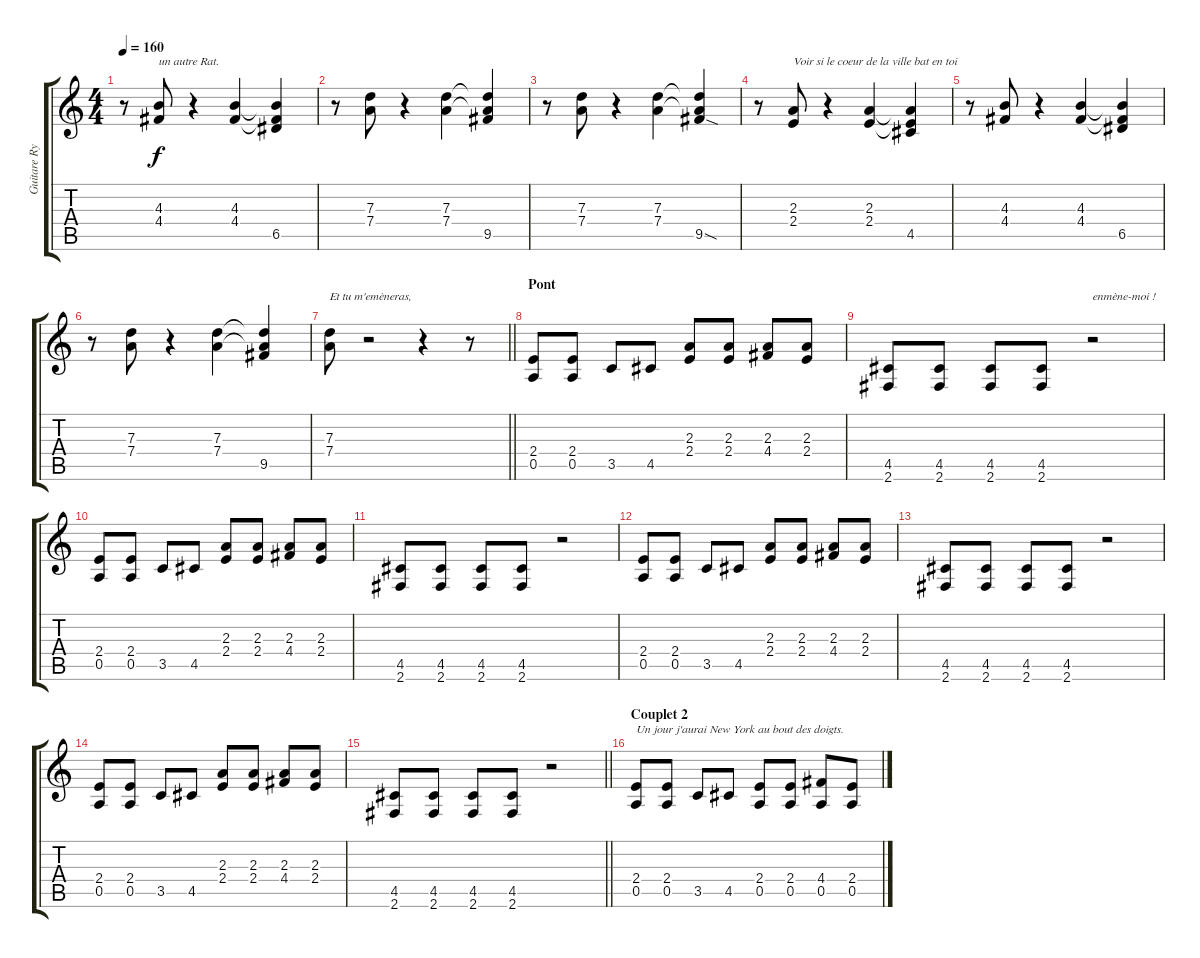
\track ("Guitare Rythme" "Guitare Ry") {instrument electricguitarclean}
\staff {score tabs}
\tuning (E4 B3 G3 D3 A2 E2) {hide}
\ts (4 4)
\tempo 160
\clef g2
\ks c
r.8{dy f} (4.3 4.4).8{txt "un autre Rat."} r.4 (4.3 4.4).4 (4.3{t} 4.4{t} 6.5).4 |
r.8 (7.3 7.4).8 r.4 (7.3 7.4).4 (7.3{t} 7.4{t} 9.5).4 |
r.8 (7.3 7.4).8 r.4 (7.3 7.4).4 (7.3{t} 7.4{t} 9.5{sod}).4 |
r.8 (2.3 2.4).8{txt "Voir si le coeur de la ville bat en toi"} r.4 (2.3 2.4).4 (2.3{t} 2.4{t} 4.5).4 |
r.8 (4.3 4.4).8 r.4 (4.3 4.4).4 (4.3{t} 4.4{t} 6.5).4 |
r.8 (7.3 7.4).8 r.4 (7.3 7.4).4 (7.3{t} 7.4{t} 9.5).4 |
\barLineRight lightlight
(7.3 7.4).8{txt "Et tu m'emèneras,"} r.2 r.4 r.8 |
\section ("" "Pont")
(2.4 0.5).8 (2.4 0.5).8 3.5.8 4.5.8 (2.3 2.4).8 (2.3 2.4).8 (2.3 4.4).8 (2.3 2.4).8 |
(4.5 2.6).8 (4.5 2.6).8 (4.5 2.6).8 (4.5 2.6).8 r.2{txt "enmène-moi !"} |
(2.4 0.5).8 (2.4 0.5).8 3.5.8 4.5.8 (2.3 2.4).8 (2.3 2.4).8 (2.3 4.4).8 (2.3 2.4).8 |
(4.5 2.6).8 (4.5 2.6).8 (4.5 2.6).8 (4.5 2.6).8 r.2 |
(2.4 0.5).8 (2.4 0.5).8 3.5.8 4.5.8 (2.3 2.4).8 (2.3 2.4).8 (2.3 4.4).8 (2.3 2.4).8 |
(4.5 2.6).8 (4.5 2.6).8 (4.5 2.6).8 (4.5 2.6).8 r.2 |
(2.4 0.5).8 (2.4 0.5).8 3.5.8 4.5.8 (2.3 2.4).8 (2.3 2.4).8 (2.3 4.4).8 (2.3 2.4).8 |
\barLineRight lightlight
(4.5 2.6).8 (4.5 2.6).8 (4.5 2.6).8 (4.5 2.6).8 r.2 |
\section ("" "Couplet 2")
(2.4 0.5).8{txt "Un jour j'aurai New York au bout des doigts."} (2.4 0.5).8 3.5.8 4.5.8 (2.4 0.5).8 (2.4 0.5).8 (4.4 0.5).8 (2.4 0.5).8
